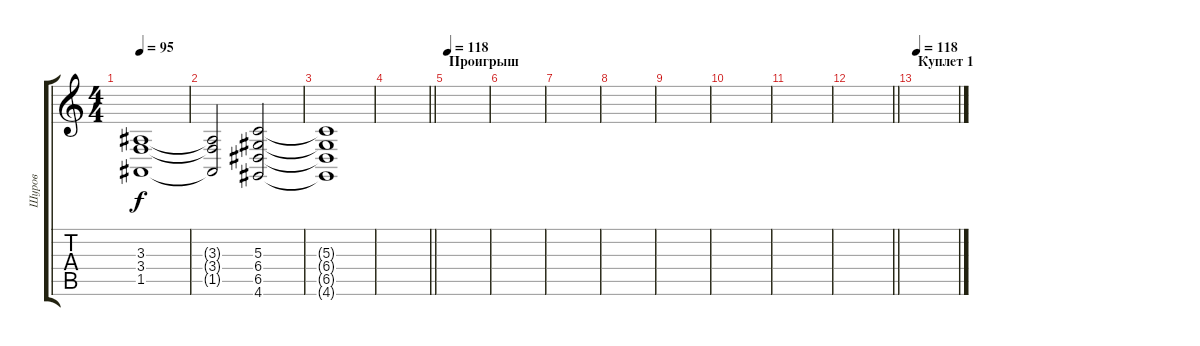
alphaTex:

\track ("Шуров" "Шуров") {instrument lead1square}
\staff {score tabs}
\tuning (E4 B3 G3 D3 A2 E2) {hide}
\ts (4 4)
\tempo 95
\clef g2
\ks c
(3.3{t} 3.4{t} 1.5{t}).1{dy f} |
(3.3{t} 3.4{t} 1.5{t}).2 (5.3 6.4 6.5 4.6).2 |
(5.3{t} 6.4{t} 6.5{t} 4.6{t}).1 |
\barLineRight lightlight
|
\section ("" "Проигрыш")
\tempo 118
|
|
|
|
|
|
|
\barLineRight lightlight
|
\section ("" "Куплет 1")
\tempo 118
